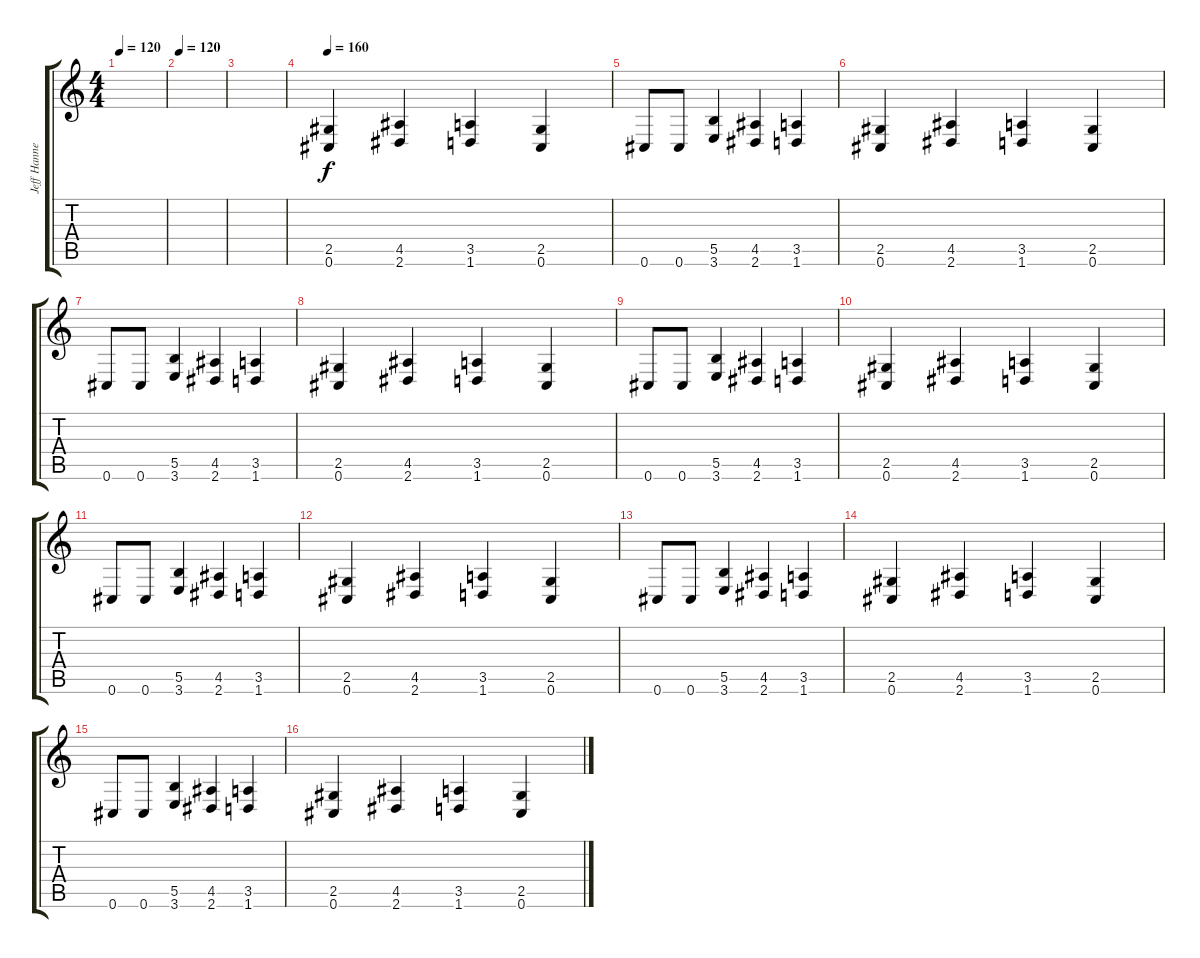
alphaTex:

\track ("Jeff Hanneman" "Jeff Hanne") {instrument distortionguitar}
\staff {score tabs}
\tuning (Db4 Ab3 E3 B2 Gb2 Db2) {hide}
\ts (4 4)
\tempo 120
\clef g2
\ks c
|
\tempo 120
|
|
\tempo 160
(2.5 0.6).4 (4.5 2.6).4 (3.5 1.6).4 (2.5 0.6).4 |
0.6.8 0.6.8 (5.5 3.6).4 (4.5 2.6).4 (3.5 1.6).4 |
(2.5 0.6).4 (4.5 2.6).4 (3.5 1.6).4 (2.5 0.6).4 |
0.6.8 0.6.8 (5.5 3.6).4 (4.5 2.6).4 (3.5 1.6).4 |
(2.5 0.6).4 (4.5 2.6).4 (3.5 1.6).4 (2.5 0.6).4 |
0.6.8 0.6.8 (5.5 3.6).4 (4.5 2.6).4 (3.5 1.6).4 |
(2.5 0.6).4 (4.5 2.6).4 (3.5 1.6).4 (2.5 0.6).4 |
0.6.8 0.6.8 (5.5 3.6).4 (4.5 2.6).4 (3.5 1.6).4 |
(2.5 0.6).4 (4.5 2.6).4 (3.5 1.6).4 (2.5 0.6).4 |
0.6.8 0.6.8 (5.5 3.6).4 (4.5 2.6).4 (3.5 1.6).4 |
(2.5 0.6).4 (4.5 2.6).4 (3.5 1.6).4 (2.5 0.6).4 |
0.6.8 0.6.8 (5.5 3.6).4 (4.5 2.6).4 (3.5 1.6).4 |
(2.5 0.6).4 (4.5 2.6).4 (3.5 1.6).4 (2.5 0.6).4
